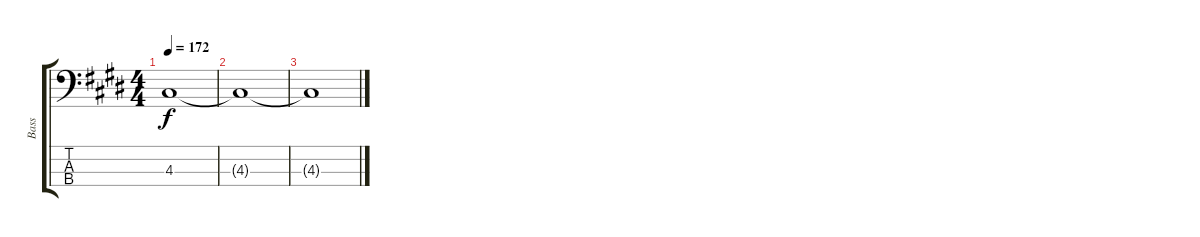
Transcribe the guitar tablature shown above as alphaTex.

\track ("Bass" "Bass") {instrument electricbasspick}
\staff {score tabs}
\tuning (G2 D2 A1 E1) {hide}
\ts (4 4)
\tempo 172
\clef f4
\ks e
4.3{t}.1{dy f} |
4.3{t}.1 |
4.3{t}.1
